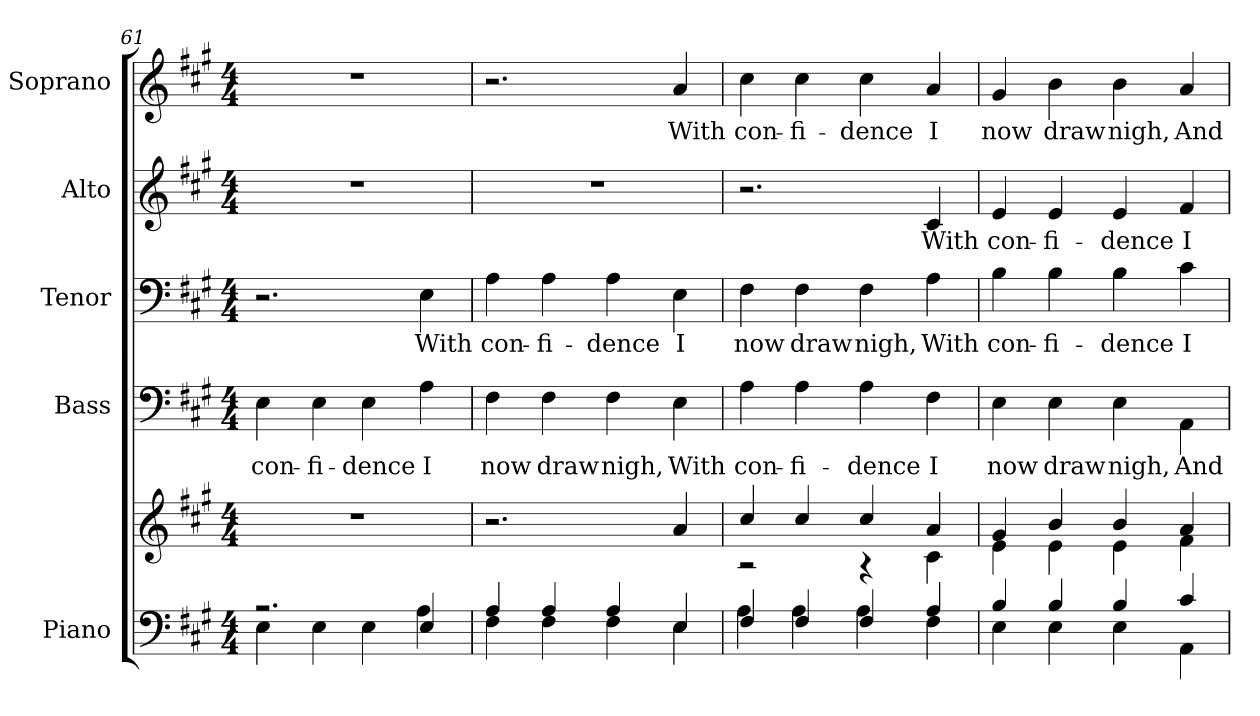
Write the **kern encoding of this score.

**kern	**kern	**kern	**text	**kern	**text	**kern	**text	**kern	**text
*part5	*part5	*part4	*part4	*part3	*part3	*part2	*part2	*part1	*part1
*staff6	*staff5	*staff4	*staff4	*staff3	*staff3	*staff2	*staff2	*staff1	*staff1
*I"Piano	*	*I"Bass	*	*I"Tenor	*	*I"Alto	*	*I"Soprano	*
*I'Pno.	*	*I'B.	*	*I'T.	*	*I'A.	*	*I'S.	*
*clefF4	*clefG2	*clefF4	*	*clefF4	*	*clefG2	*	*clefG2	*
*k[f#c#g#]	*k[f#c#g#]	*k[f#c#g#]	*	*k[f#c#g#]	*	*k[f#c#g#]	*	*k[f#c#g#]	*
*A:	*A:	*A:	*	*A:	*	*A:	*	*A:	*
*M4/4	*M4/4	*M4/4	*	*M4/4	*	*M4/4	*	*M4/4	*
=61	=61	=61	=61	=61	=61	=61	=61	=61	=61
*^	*	*	*	*	*	*	*	*	*
!	!	!	!	!LO:LY:b:color=#000000	!	!	!	!	!	!
2.r	4Ei\	1r	4Ei\	con-	2.r	.	1r	.	1r	.
!	!	!	!	!LO:LY:b:color=#000000	!	!	!	!	!	!
.	4Ei\	.	4Ei\	-fi-	.	.	.	.	.	.
!	!	!	!	!LO:LY:b:color=#000000	!	!	!	!	!	!
.	4Ei\	.	4Ei\	-dence	.	.	.	.	.	.
!	!	!	!	!LO:LY:b:color=#000000	!	!	!	!	!	!
!	!	!	!	!	!	!LO:LY:b:color=#000000	!	!	!	!
4Ei/	4Ai\	.	4Ai\	I	4Ei\	With	.	.	.	.
=62	=62	=62	=62	=62	=62	=62	=62	=62	=62	=62
!	!	!	!	!LO:LY:b:color=#000000	!	!	!	!	!	!
!	!	!	!	!	!	!LO:LY:b:color=#000000	!	!	!	!
4Ai/	4F#i\	2.r	4F#i\	now	4Ai\	con-	1r	.	2.r	.
!	!	!	!	!LO:LY:b:color=#000000	!	!	!	!	!	!
!	!	!	!	!	!	!LO:LY:b:color=#000000	!	!	!	!
4Ai/	4F#i\	.	4F#i\	draw	4Ai\	-fi-	.	.	.	.
!	!	!	!	!LO:LY:b:color=#000000	!	!	!	!	!	!
!	!	!	!	!	!	!LO:LY:b:color=#000000	!	!	!	!
4Ai/	4F#i\	.	4F#i\	nigh,	4Ai\	-dence	.	.	.	.
!	!	!	!	!LO:LY:b:color=#000000	!	!	!	!	!	!
!	!	!	!	!	!	!LO:LY:b:color=#000000	!	!	!	!
!	!	!	!	!	!	!	!	!	!	!LO:LY:b:color=#000000
4Ei/	4Ei\	4ai/	4Ei\	With	4Ei\	I	.	.	4ai/	With
!!LO:PB:g=z
=63	=63	=63	=63	=63	=63	=63	=63	=63	=63	=63
*	*	*^	*	*	*	*	*	*	*	*
!	!	!	!	!	!LO:LY:b:color=#000000	!	!	!	!	!	!
!	!	!	!	!	!	!	!LO:LY:b:color=#000000	!	!	!	!
!	!	!	!	!	!	!	!	!	!	!	!LO:LY:b:color=#000000
4F#i/	4Ai\	4cc#i/	2r	4Ai\	con-	4F#i\	now	2.r	.	4cc#i\	con-
!	!	!	!	!	!LO:LY:b:color=#000000	!	!	!	!	!	!
!	!	!	!	!	!	!	!LO:LY:b:color=#000000	!	!	!	!
!	!	!	!	!	!	!	!	!	!	!	!LO:LY:b:color=#000000
4F#i/	4Ai\	4cc#i/	.	4Ai\	-fi-	4F#i\	draw	.	.	4cc#i\	-fi-
!	!	!	!	!	!LO:LY:b:color=#000000	!	!	!	!	!	!
!	!	!	!	!	!	!	!LO:LY:b:color=#000000	!	!	!	!
!	!	!	!	!	!	!	!	!	!	!	!LO:LY:b:color=#000000
4F#i/	4Ai\	4cc#i/	4r	4Ai\	-dence	4F#i\	nigh,	.	.	4cc#i\	-dence
!	!	!	!	!	!LO:LY:b:color=#000000	!	!	!	!	!	!
!	!	!	!	!	!	!	!LO:LY:b:color=#000000	!	!	!	!
!	!	!	!	!	!	!	!	!	!LO:LY:b:color=#000000	!	!
!	!	!	!	!	!	!	!	!	!	!	!LO:LY:b:color=#000000
4Ai/	4F#i\	4ai/	4c#i\	4F#i\	I	4Ai\	With	4c#i/	With	4ai/	I
=64	=64	=64	=64	=64	=64	=64	=64	=64	=64	=64	=64
!	!	!	!	!	!LO:LY:b:color=#000000	!	!	!	!	!	!
!	!	!	!	!	!	!	!LO:LY:b:color=#000000	!	!	!	!
!	!	!	!	!	!	!	!	!	!LO:LY:b:color=#000000	!	!
!	!	!	!	!	!	!	!	!	!	!	!LO:LY:b:color=#000000
4Bi/	4Ei\	4g#i/	4ei\	4Ei\	now	4Bi\	con-	4ei/	con-	4g#i/	now
!	!	!	!	!	!LO:LY:b:color=#000000	!	!	!	!	!	!
!	!	!	!	!	!	!	!LO:LY:b:color=#000000	!	!	!	!
!	!	!	!	!	!	!	!	!	!LO:LY:b:color=#000000	!	!
!	!	!	!	!	!	!	!	!	!	!	!LO:LY:b:color=#000000
4Bi/	4Ei\	4bi/	4ei\	4Ei\	draw	4Bi\	-fi-	4ei/	-fi-	4bi\	draw
!	!	!	!	!	!LO:LY:b:color=#000000	!	!	!	!	!	!
!	!	!	!	!	!	!	!LO:LY:b:color=#000000	!	!	!	!
!	!	!	!	!	!	!	!	!	!LO:LY:b:color=#000000	!	!
!	!	!	!	!	!	!	!	!	!	!	!LO:LY:b:color=#000000
4Bi/	4Ei\	4bi/	4ei\	4Ei\	nigh,	4Bi\	-dence	4ei/	-dence	4bi\	nigh,
!	!	!	!	!	!LO:LY:b:color=#000000	!	!	!	!	!	!
!	!	!	!	!	!	!	!LO:LY:b:color=#000000	!	!	!	!
!	!	!	!	!	!	!	!	!	!LO:LY:b:color=#000000	!	!
!	!	!	!	!	!	!	!	!	!	!	!LO:LY:b:color=#000000
4c#i/	4AAi\	4ai/	4f#i\	4AAi\	And	4c#i\	I	4f#i/	I	4ai/	And
*v	*v	*	*	*	*	*	*	*	*	*	*
*	*v	*v	*	*	*	*	*	*	*	*
=	=	=	=	=	=	=	=	=	=
*-	*-	*-	*-	*-	*-	*-	*-	*-	*-
